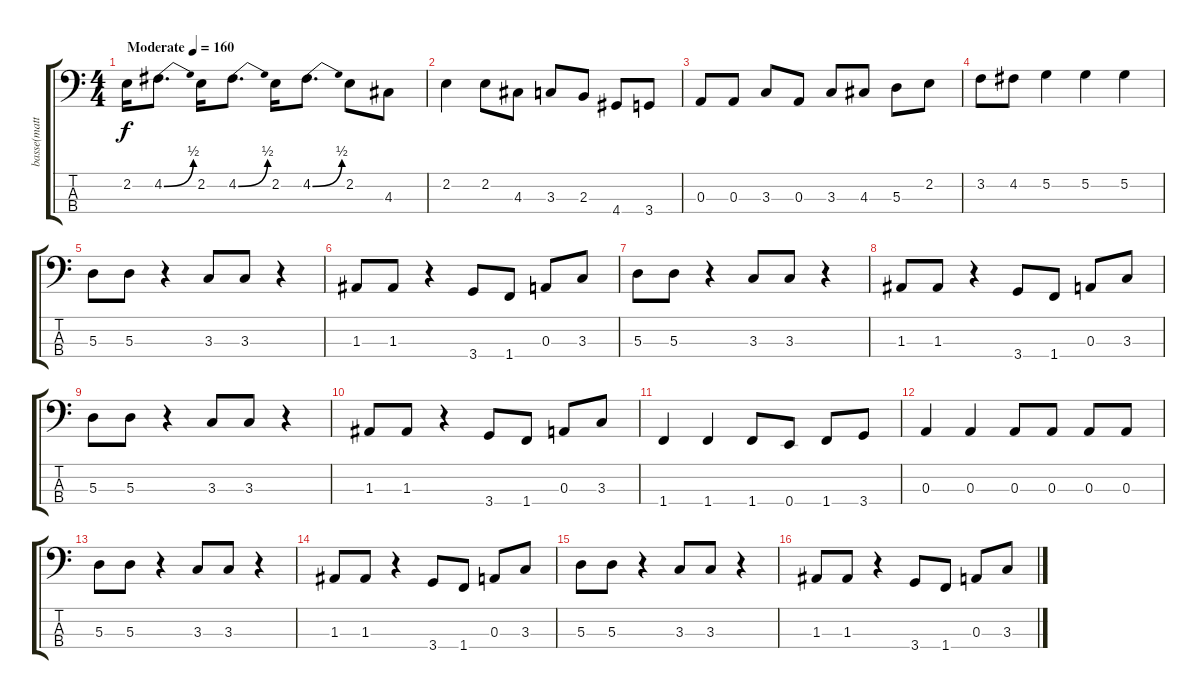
\track ("basse(matt)" "basse(matt") {instrument electricbasspick}
\staff {score tabs}
\tuning (G2 D2 A1 E1) {hide}
\ts (4 4)
\tempo (160 "Moderate")
\clef f4
\ks c
2.2.16{dy f instrument electricbasspick} 4.2{be (bend 0 0 60 2)}.8{d} 2.2.16 4.2{be (bend 0 0 60 2)}.8{d} 2.2.16 4.2{be (bend 0 0 60 2)}.8{d} 2.2.8 4.3.8 |
2.2.4 2.2.8 4.3.8 3.3.8 2.3.8 4.4.8 3.4.8 |
0.3.8 0.3.8 3.3.8 0.3.8 3.3.8 4.3.8 5.3.8 2.2.8 |
3.2.8 4.2.8 5.2.4 5.2.4 5.2.4 |
5.3.8 5.3.8 r.4 3.3.8 3.3.8 r.4 |
1.3.8 1.3.8 r.4 3.4.8 1.4.8 0.3.8 3.3.8 |
5.3.8 5.3.8 r.4 3.3.8 3.3.8 r.4 |
1.3.8 1.3.8 r.4 3.4.8 1.4.8 0.3.8 3.3.8 |
5.3.8 5.3.8 r.4 3.3.8 3.3.8 r.4 |
1.3.8 1.3.8 r.4 3.4.8 1.4.8 0.3.8 3.3.8 |
1.4.4 1.4.4 1.4.8 0.4.8 1.4.8 3.4.8 |
0.3.4 0.3.4 0.3.8 0.3.8 0.3.8 0.3.8 |
5.3.8 5.3.8 r.4 3.3.8 3.3.8 r.4 |
1.3.8 1.3.8 r.4 3.4.8 1.4.8 0.3.8 3.3.8 |
5.3.8 5.3.8 r.4 3.3.8 3.3.8 r.4 |
1.3.8 1.3.8 r.4 3.4.8 1.4.8 0.3.8 3.3.8
